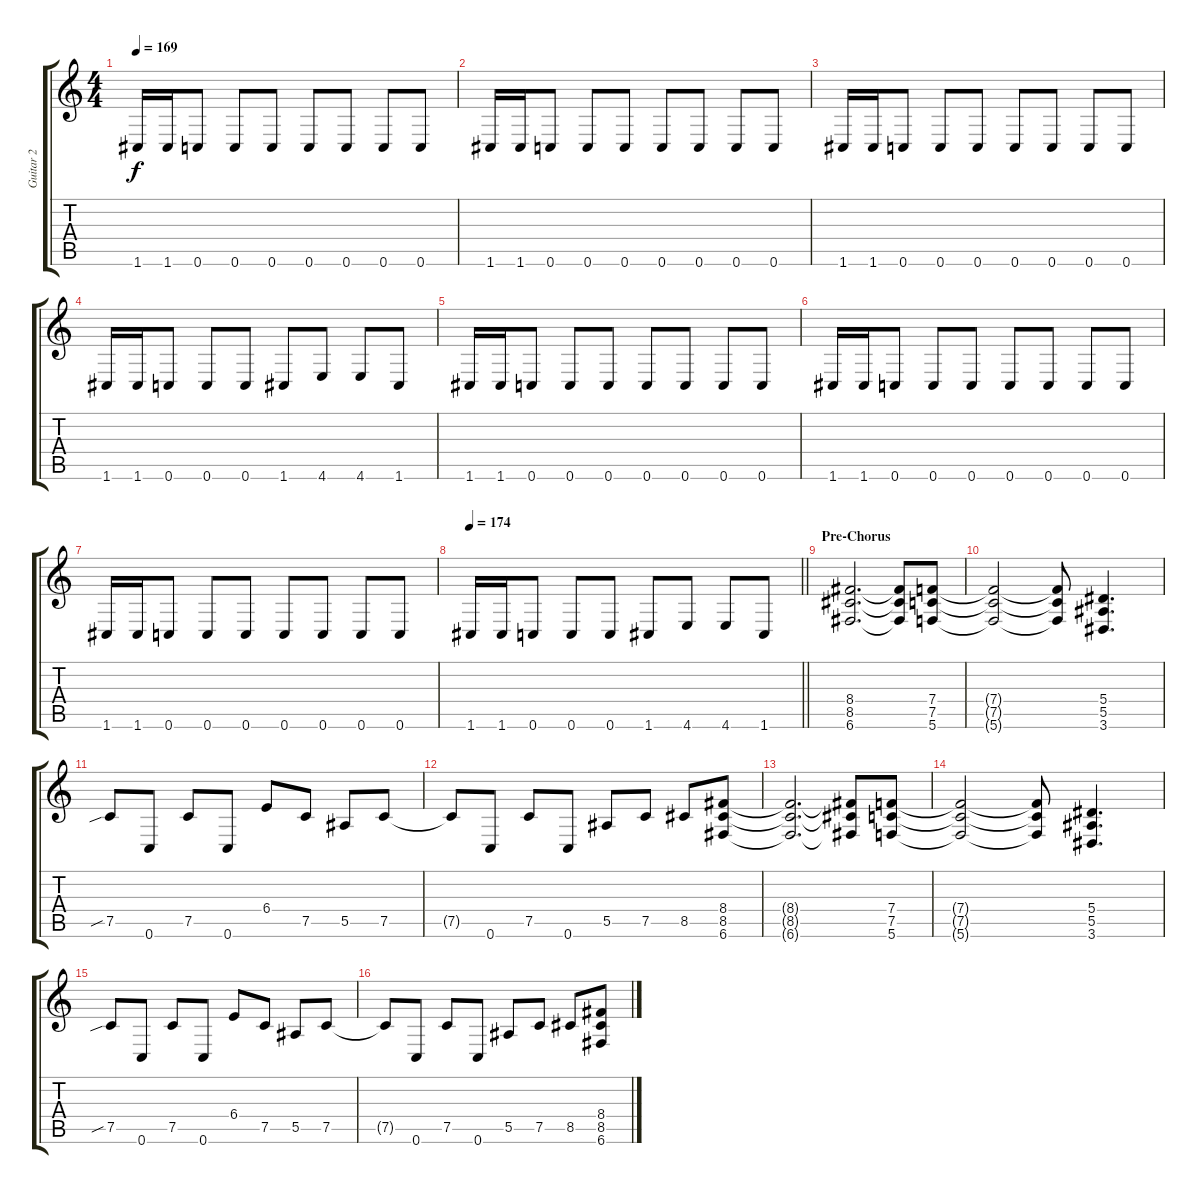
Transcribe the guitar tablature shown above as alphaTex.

\track ("Guitar 2" "Guitar 2") {instrument overdrivenguitar}
\staff {score tabs}
\tuning (C4 G3 Eb3 Bb2 F2 C2) {hide}
\ts (4 4)
\tempo 169
\clef g2
\ks c
1.6.16{dy f} 1.6.16 0.6.8 0.6.8 0.6.8 0.6.8 0.6.8 0.6.8 0.6.8 |
1.6.16 1.6.16 0.6.8 0.6.8 0.6.8 0.6.8 0.6.8 0.6.8 0.6.8 |
1.6.16 1.6.16 0.6.8 0.6.8 0.6.8 0.6.8 0.6.8 0.6.8 0.6.8 |
1.6.16 1.6.16 0.6.8 0.6.8 0.6.8 1.6.8 4.6.8 4.6.8 1.6.8 |
1.6.16 1.6.16 0.6.8 0.6.8 0.6.8 0.6.8 0.6.8 0.6.8 0.6.8 |
1.6.16 1.6.16 0.6.8 0.6.8 0.6.8 0.6.8 0.6.8 0.6.8 0.6.8 |
1.6.16 1.6.16 0.6.8 0.6.8 0.6.8 0.6.8 0.6.8 0.6.8 0.6.8 |
\tempo 174
\barLineRight lightlight
1.6.16 1.6.16 0.6.8 0.6.8 0.6.8 1.6.8 4.6.8 4.6.8 1.6.8 |
\section ("" "Pre-Chorus")
(8.4 8.5 6.6).2{d} (8.4{t} 8.5{t} 6.6{t}).8 (7.4 7.5 5.6).8 |
(7.4{t} 7.5{t} 5.6{t}).2 (7.4{t} 7.5{t} 5.6{t}).8 (5.4 5.5 3.6).4{d} |
7.5{sib}.8 0.6.8 7.5.8 0.6.8 6.4.8 7.5.8 5.5.8 7.5.8 |
7.5{t}.8 0.6.8 7.5.8 0.6.8 5.5.8 7.5.8 8.5.8 (8.4 8.5 6.6).8 |
(8.4{t} 8.5{t} 6.6{t}).2{d} (8.4{t} 8.5{t} 6.6{t}).8 (7.4 7.5 5.6).8 |
(7.4{t} 7.5{t} 5.6{t}).2 (7.4{t} 7.5{t} 5.6{t}).8 (5.4 5.5 3.6).4{d} |
7.5{sib}.8 0.6.8 7.5.8 0.6.8 6.4.8 7.5.8 5.5.8 7.5.8 |
7.5{t}.8 0.6.8 7.5.8 0.6.8 5.5.8 7.5.8 8.5.8 (8.4 8.5 6.6).8
